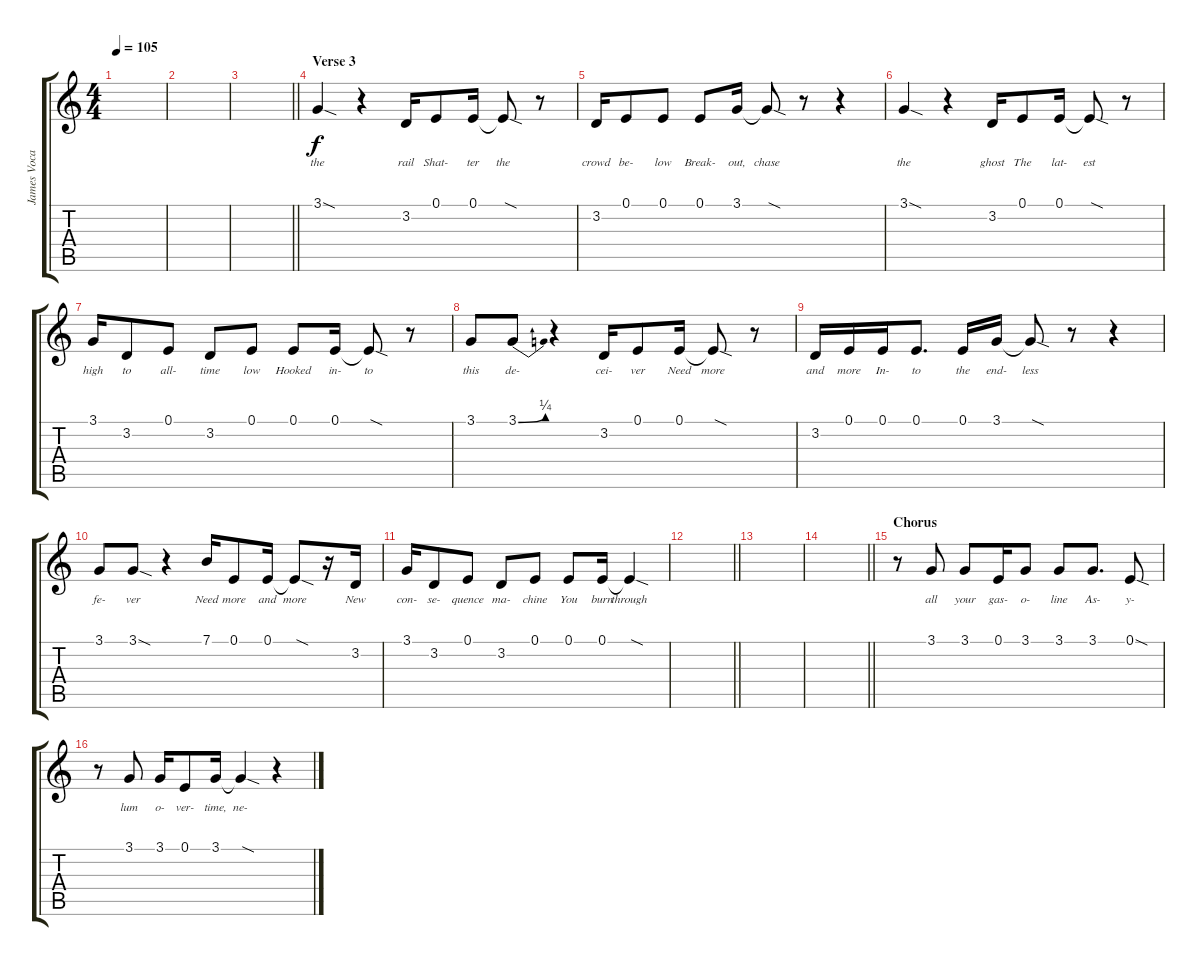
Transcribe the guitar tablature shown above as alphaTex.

\track ("James Vocal" "James Voca") {instrument altosax}
\staff {score tabs}
\tuning (E4 B3 G3 D3 A2 E2) {hide}
\ts (4 4)
\tempo 105
\clef g2
\ks c
|
|
\barLineRight lightlight
|
\section ("" "Verse 3")
3.1{sod}.4{lyrics (0 "the") lyrics (1 "") lyrics (2 "") lyrics (3 "") lyrics (4 "")} r.4 3.2.16{lyrics (0 "rail") lyrics (1 "") lyrics (2 "") lyrics (3 "") lyrics (4 "")} 0.1.8{lyrics (0 "Shat-") lyrics (1 "") lyrics (2 "") lyrics (3 "") lyrics (4 "")} 0.1.16{lyrics (0 "ter") lyrics (1 "") lyrics (2 "") lyrics (3 "") lyrics (4 "")} 0.1{sod t}.8{lyrics (0 "the") lyrics (1 "") lyrics (2 "") lyrics (3 "") lyrics (4 "")} r.8 |
3.2.16{lyrics (0 "crowd") lyrics (1 "") lyrics (2 "") lyrics (3 "") lyrics (4 "")} 0.1.8{lyrics (0 "be-") lyrics (1 "") lyrics (2 "") lyrics (3 "") lyrics (4 "")} 0.1.8{lyrics (0 "low") lyrics (1 "") lyrics (2 "") lyrics (3 "") lyrics (4 "")} 0.1.8{lyrics (0 "Break-") lyrics (1 "") lyrics (2 "") lyrics (3 "") lyrics (4 "")} 3.1.16{lyrics (0 "out,") lyrics (1 "") lyrics (2 "") lyrics (3 "") lyrics (4 "")} 3.1{sod t}.8{lyrics (0 "chase") lyrics (1 "") lyrics (2 "") lyrics (3 "") lyrics (4 "")} r.8 r.4 |
3.1{sod}.4{lyrics (0 "the") lyrics (1 "") lyrics (2 "") lyrics (3 "") lyrics (4 "")} r.4 3.2.16{lyrics (0 "ghost") lyrics (1 "") lyrics (2 "") lyrics (3 "") lyrics (4 "")} 0.1.8{lyrics (0 "The") lyrics (1 "") lyrics (2 "") lyrics (3 "") lyrics (4 "")} 0.1.16{lyrics (0 "lat-") lyrics (1 "") lyrics (2 "") lyrics (3 "") lyrics (4 "")} 0.1{sod t}.8{lyrics (0 "est") lyrics (1 "") lyrics (2 "") lyrics (3 "") lyrics (4 "")} r.8 |
3.1.16{lyrics (0 "high") lyrics (1 "") lyrics (2 "") lyrics (3 "") lyrics (4 "")} 3.2.8{lyrics (0 "to") lyrics (1 "") lyrics (2 "") lyrics (3 "") lyrics (4 "")} 0.1.8{lyrics (0 "all-") lyrics (1 "") lyrics (2 "") lyrics (3 "") lyrics (4 "")} 3.2.8{lyrics (0 "time") lyrics (1 "") lyrics (2 "") lyrics (3 "") lyrics (4 "")} 0.1.8{lyrics (0 "low") lyrics (1 "") lyrics (2 "") lyrics (3 "") lyrics (4 "")} 0.1.8{lyrics (0 "Hooked") lyrics (1 "") lyrics (2 "") lyrics (3 "") lyrics (4 "")} 0.1.16{lyrics (0 "in-") lyrics (1 "") lyrics (2 "") lyrics (3 "") lyrics (4 "")} 0.1{sod t}.8{lyrics (0 "to") lyrics (1 "") lyrics (2 "") lyrics (3 "") lyrics (4 "")} r.8 |
3.1.8{lyrics (0 "this") lyrics (1 "") lyrics (2 "") lyrics (3 "") lyrics (4 "")} 3.1{be (bend 0 0 60 1)}.8{lyrics (0 "de-") lyrics (1 "") lyrics (2 "") lyrics (3 "") lyrics (4 "")} r.4 3.2.16{lyrics (0 "cei-") lyrics (1 "") lyrics (2 "") lyrics (3 "") lyrics (4 "")} 0.1.8{lyrics (0 "ver") lyrics (1 "") lyrics (2 "") lyrics (3 "") lyrics (4 "")} 0.1.16{lyrics (0 "Need") lyrics (1 "") lyrics (2 "") lyrics (3 "") lyrics (4 "")} 0.1{sod t}.8{lyrics (0 "more") lyrics (1 "") lyrics (2 "") lyrics (3 "") lyrics (4 "")} r.8 |
3.2.16{lyrics (0 "and") lyrics (1 "") lyrics (2 "") lyrics (3 "") lyrics (4 "")} 0.1.16{lyrics (0 "more") lyrics (1 "") lyrics (2 "") lyrics (3 "") lyrics (4 "")} 0.1.16{lyrics (0 "In-") lyrics (1 "") lyrics (2 "") lyrics (3 "") lyrics (4 "")} 0.1.8{d lyrics (0 "to") lyrics (1 "") lyrics (2 "") lyrics (3 "") lyrics (4 "")} 0.1.16{lyrics (0 "the") lyrics (1 "") lyrics (2 "") lyrics (3 "") lyrics (4 "")} 3.1.16{lyrics (0 "end-") lyrics (1 "") lyrics (2 "") lyrics (3 "") lyrics (4 "")} 3.1{sod t}.8{lyrics (0 "less") lyrics (1 "") lyrics (2 "") lyrics (3 "") lyrics (4 "")} r.8 r.4 |
3.1.8{lyrics (0 "fe-") lyrics (1 "") lyrics (2 "") lyrics (3 "") lyrics (4 "")} 3.1{sod}.8{lyrics (0 "ver") lyrics (1 "") lyrics (2 "") lyrics (3 "") lyrics (4 "")} r.4 7.1.16{lyrics (0 "Need") lyrics (1 "") lyrics (2 "") lyrics (3 "") lyrics (4 "")} 0.1.8{lyrics (0 "more") lyrics (1 "") lyrics (2 "") lyrics (3 "") lyrics (4 "")} 0.1.16{lyrics (0 "and") lyrics (1 "") lyrics (2 "") lyrics (3 "") lyrics (4 "")} 0.1{sod t}.8{lyrics (0 "more") lyrics (1 "") lyrics (2 "") lyrics (3 "") lyrics (4 "")} r.16 3.2.16{lyrics (0 "New") lyrics (1 "") lyrics (2 "") lyrics (3 "") lyrics (4 "")} |
3.1.16{lyrics (0 "con-") lyrics (1 "") lyrics (2 "") lyrics (3 "") lyrics (4 "")} 3.2.8{lyrics (0 "se-") lyrics (1 "") lyrics (2 "") lyrics (3 "") lyrics (4 "")} 0.1.8{lyrics (0 "quence") lyrics (1 "") lyrics (2 "") lyrics (3 "") lyrics (4 "")} 3.2.8{lyrics (0 "ma-") lyrics (1 "") lyrics (2 "") lyrics (3 "") lyrics (4 "")} 0.1.8{lyrics (0 "chine") lyrics (1 "") lyrics (2 "") lyrics (3 "") lyrics (4 "")} 0.1.8{lyrics (0 "You") lyrics (1 "") lyrics (2 "") lyrics (3 "") lyrics (4 "")} 0.1.16{lyrics (0 "burn") lyrics (1 "") lyrics (2 "") lyrics (3 "") lyrics (4 "")} 0.1{sod t}.4{lyrics (0 "through") lyrics (1 "") lyrics (2 "") lyrics (3 "") lyrics (4 "")} |
\barLineRight lightlight
|
|
\barLineRight lightlight
|
\section ("" "Chorus")
r.8 3.1.8{lyrics (0 "all") lyrics (1 "") lyrics (2 "") lyrics (3 "") lyrics (4 "")} 3.1.8{lyrics (0 "your") lyrics (1 "") lyrics (2 "") lyrics (3 "") lyrics (4 "")} 0.1.16{lyrics (0 "gas-") lyrics (1 "") lyrics (2 "") lyrics (3 "") lyrics (4 "")} 3.1.8{lyrics (0 "o-") lyrics (1 "") lyrics (2 "") lyrics (3 "") lyrics (4 "")} 3.1.8{lyrics (0 "line") lyrics (1 "") lyrics (2 "") lyrics (3 "") lyrics (4 "")} 3.1.8{d lyrics (0 "As-") lyrics (1 "") lyrics (2 "") lyrics (3 "") lyrics (4 "")} 0.1{sod}.8{lyrics (0 "y-") lyrics (1 "") lyrics (2 "") lyrics (3 "") lyrics (4 "")} |
r.8 3.1.8{lyrics (0 "lum") lyrics (1 "") lyrics (2 "") lyrics (3 "") lyrics (4 "")} 3.1.16{lyrics (0 "o-") lyrics (1 "") lyrics (2 "") lyrics (3 "") lyrics (4 "")} 0.1.8{lyrics (0 "ver-") lyrics (1 "") lyrics (2 "") lyrics (3 "") lyrics (4 "")} 3.1.16{lyrics (0 "time,") lyrics (1 "") lyrics (2 "") lyrics (3 "") lyrics (4 "")} 3.1{sod t}.4{lyrics (0 "ne-") lyrics (1 "") lyrics (2 "") lyrics (3 "") lyrics (4 "")} r.4
